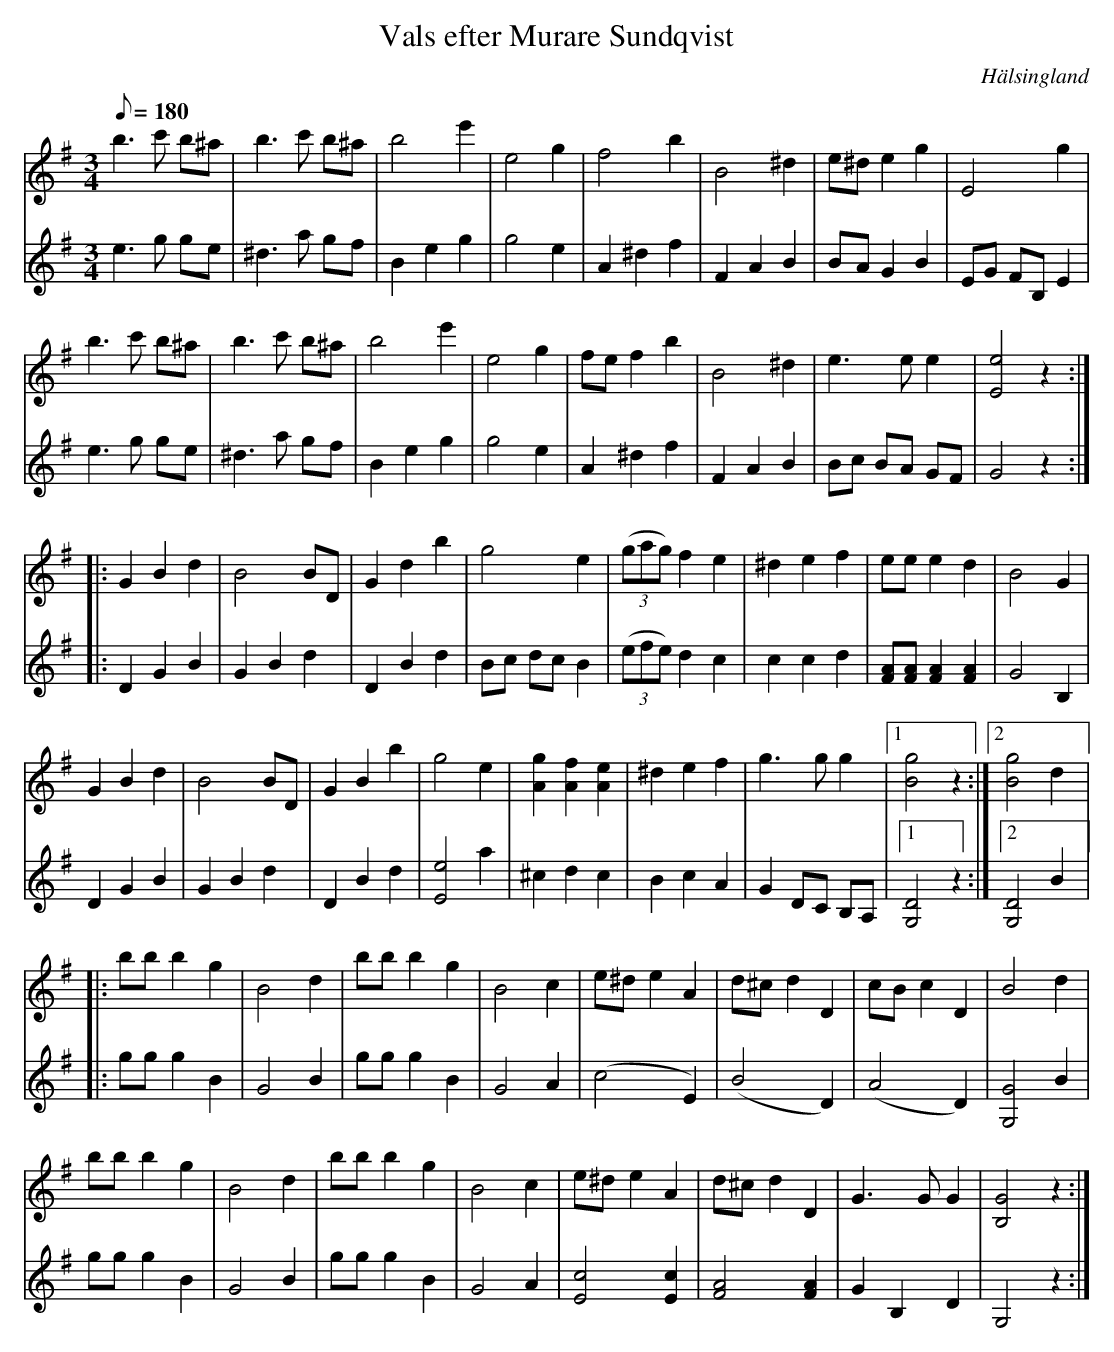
X:1
T:Vals efter Murare Sundqvist
O:Hälsingland
L:1/8
Q:180
M:3/4
K:G
V:1
b3 c' b^a | b3 c' b^a | b4 e'2 | e4 g2 | f4 b2 | B4 ^d2 | e^d e2 g2 | E4 g2 |
b3 c' b^a | b3 c' b^a | b4 e'2 | e4 g2 | fe f2 b2 | B4 ^d2 | e3 e e2 | [e4E4] z2 ::
G2 B2 d2 | B4 BD | G2 d2 b2 | g4 e2 | (3 (gag) f2 e2 | ^d2 e2 f2 | ee e2 d2 | B4 G2 |
G2 B2 d2 | B4 BD | G2 B2 b2 | g4 e2 | [g2A2] [f2A2] [e2A2] | ^d2 e2 f2 | g3 g g2 |1 [Bg]4 z2 :|2 [Bg]4 d2 |:
bb b2 g2 |  B4 d2 | bb b2 g2 | B4 c2 | e^d e2 A2 | d^c d2 D2 | cB c2 D2 | B4 d2 |
bb b2 g2 |  B4 d2 | bb b2 g2 | B4 c2 | e^d e2 A2 | d^c d2 D2 | G3 G G2 | [GB,]4 z2 :|
V:2
e3 g ge | ^d3 a gf | B2 e2 g2 | g4 e2 | A2 ^d2 f2 | F2 A2 B2 | BA G2 B2 | EG FB, E2 |
e3 g ge | ^d3 a gf | B2 e2 g2 | g4 e2 | A2 ^d2 f2 | F2 A2 B2 | Bc BA GF | G4 z2 :|
|: D2 G2 B2 | G2 B2 d2 | D2 B2 d2 | Bc dc B2 | (3 (efe) d2 c2 | c2 c2 d2 | [FA][FA] [FA]2 [FA]2 | G4 B,2 |
D2 G2 B2 | G2 B2 d2 | D2 B2 d2 | [Ee]4 a2 | ^c2 d2 c2 | B2 c2 A2 | G2 DC B,A, |1 [DG,]4 z2 :|2 [DG,]4 B2 |:
gg g2 B2 | G4 B2 | gg g2 B2 | G4 A2 | (c4 E2) | (B4 D2) | (A4 D2) | [GG,]4 B2 |
gg g2 B2 | G4 B2 | gg g2 B2 | G4 A2 | [cE]4 [cE]2 | [AF]4 [AF]2 | G2 B,2 D2 | G,4 z2 :|
